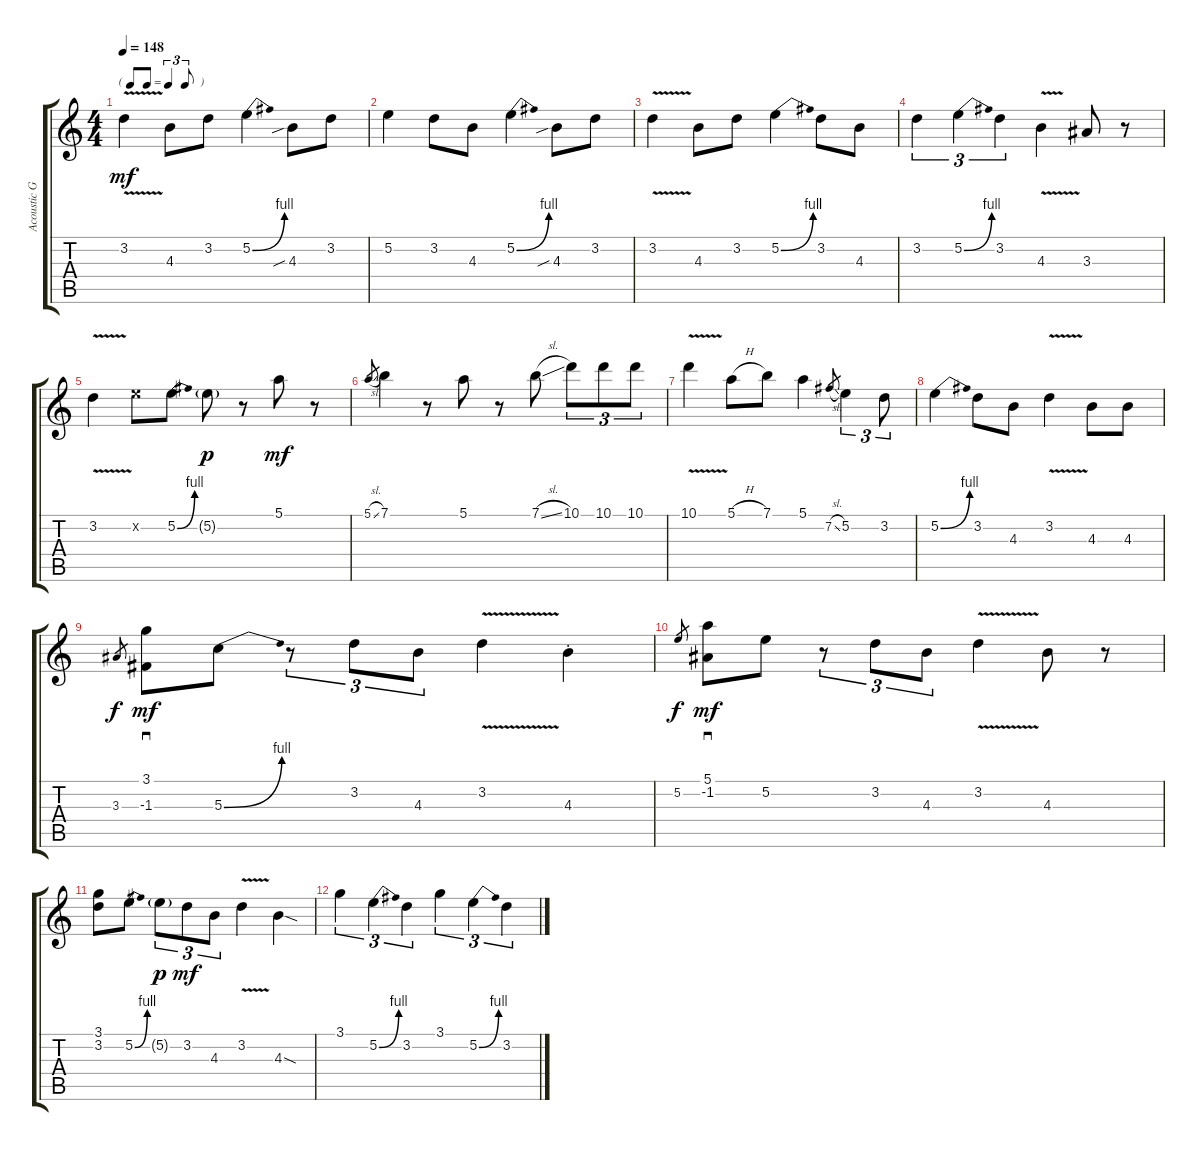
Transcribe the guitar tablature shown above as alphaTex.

\track ("Acoustic Guitar" "Acoustic G") {instrument acousticguitarsteel}
\staff {score tabs}
\tuning (E4 B3 G3 D3 A2 E2) {hide}
\ts (4 4)
\tf triplet8th
\tempo 148
\clef g2
\ks c
3.2{v}.4{dy mf} 4.3.8 3.2.8 5.2{be (bend 0 0 60 4)}.4 4.3{sib}.8 3.2.8 |
5.2.4 3.2.8 4.3.8 5.2{be (bend 0 0 60 4)}.4 4.3{sib}.8 3.2.8 |
3.2{v}.4 4.3.8 3.2.8 5.2{be (bend 0 0 60 4)}.4 3.2.8 4.3.8 |
3.2.4{tu (3 2)} 5.2{be (bend 0 0 60 4)}.4{tu (3 2)} 3.2.4{tu (3 2)} 4.3{v}.4 3.3.8 r.8 |
3.2{v}.4 5.2{x}.8 5.2{be (bend 0 0 60 4)}.8 5.2{g}.8{dy p} r.8 5.1.8{dy mf} r.8 |
5.1{sl}.8{gr} 7.1.4 r.8 5.1.8 r.8 7.1{sl}.8 10.1.8{tu (3 2)} 10.1.8{tu (3 2)} 10.1.8{tu (3 2)} |
10.1{v}.4 5.1{h}.8 7.1.8 5.1.4 7.2{sl}.8{gr} 5.2.4{tu (3 2)} 3.2.8{tu (3 2)} |
5.2{be (bend 0 0 60 4)}.4 3.2.8 4.3.8 3.2{v}.4 4.3.8 4.3.8 |
3.3.8{gr dy f} (3.1 -1.3).8{sd dy mf} 5.3{be (bend 0 0 60 4)}.8 r.8{tu (3 2)} 3.2.8{tu (3 2)} 4.3.8{tu (3 2)} 3.2{v}.4 4.3{st}.4 |
5.2.8{gr dy f} (5.1 -1.2).8{sd dy mf} 5.2.8 r.8{tu (3 2)} 3.2.8{tu (3 2)} 4.3.8{tu (3 2)} 3.2{v}.4 4.3.8 r.8 |
(3.1 3.2).8 5.2{be (bend 0 0 60 4)}.8 5.2{g}.8{tu (3 2) dy p} 3.2.8{tu (3 2) dy mf} 4.3.8{tu (3 2)} 3.2{v}.4 4.3{sod}.4 |
3.1.4{tu (3 2)} 5.2{be (bend 0 0 60 4)}.4{tu (3 2)} 3.2.4{tu (3 2)} 3.1.4{tu (3 2)} 5.2{be (bend 0 0 60 4)}.4{tu (3 2)} 3.2.4{tu (3 2)}
